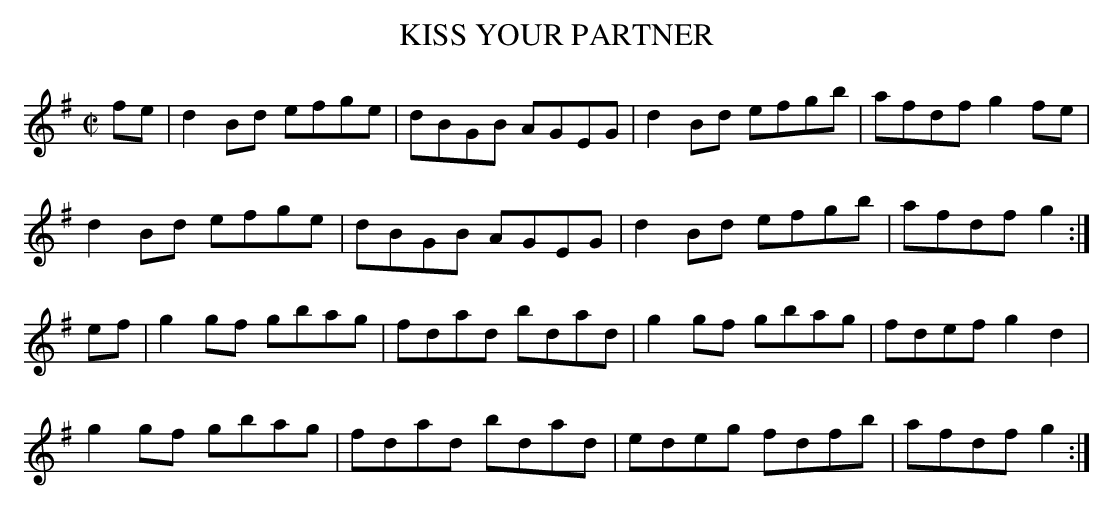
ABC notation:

X:1
T:KISS YOUR PARTNER
M:C|
L:1/8
K:G
fe|d2Bd efge|dBGB AGEG|d2Bd efgb|afdf g2fe|
d2Bd efge|dBGB AGEG|d2Bd efgb|afdf g2 :|
ef|g2gf gbag|fdad bdad|g2gf gbag|fdef g2d2|
g2gf gbag|fdad bdad|edeg fdfb|afdf g2 :|
